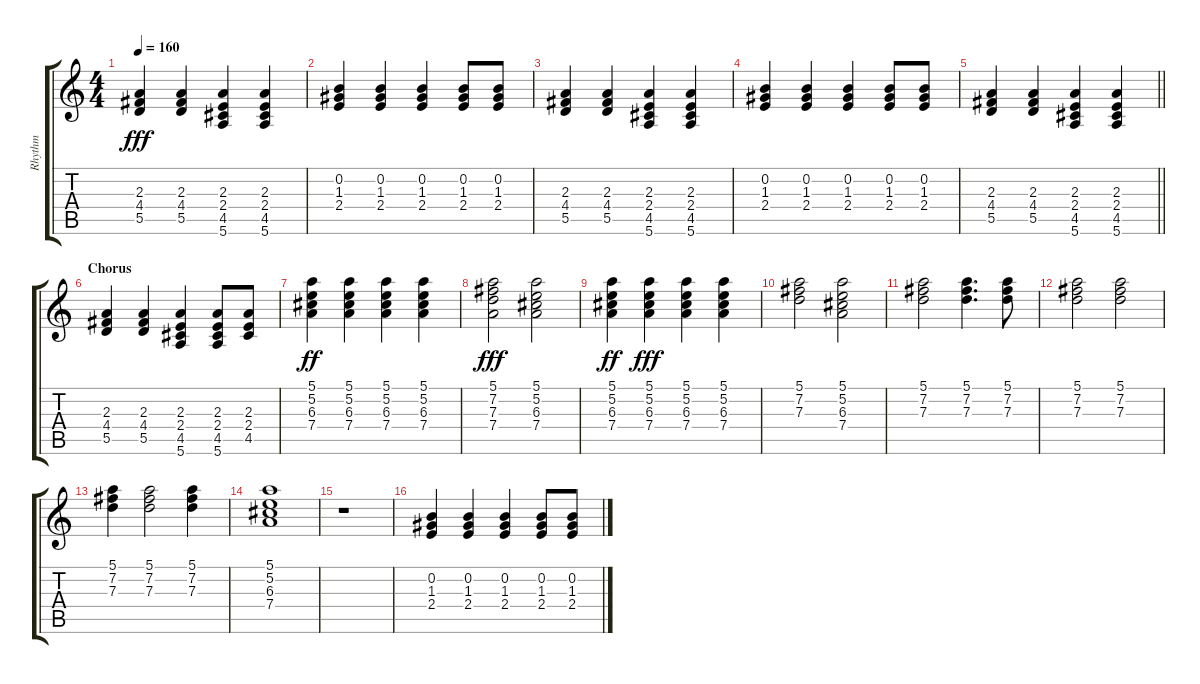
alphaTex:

\track ("Rhythm" "Rhythm") {instrument acousticguitarsteel}
\staff {score tabs}
\tuning (E4 B3 G3 D3 A2 E2) {hide}
\ts (4 4)
\tempo 160
\clef g2
\ks c
(2.3 4.4 5.5).4{dy fff} (2.3 4.4 5.5).4 (2.3 2.4 4.5 5.6).4 (2.3 2.4 4.5 5.6).4 |
(0.2 1.3 2.4).4 (0.2 1.3 2.4).4 (0.2 1.3 2.4).4 (0.2 1.3 2.4).8 (0.2 1.3 2.4).8 |
(2.3 4.4 5.5).4 (2.3 4.4 5.5).4 (2.3 2.4 4.5 5.6).4 (2.3 2.4 4.5 5.6).4 |
(0.2 1.3 2.4).4 (0.2 1.3 2.4).4 (0.2 1.3 2.4).4 (0.2 1.3 2.4).8 (0.2 1.3 2.4).8 |
\barLineRight lightlight
(2.3 4.4 5.5).4 (2.3 4.4 5.5).4 (2.3 2.4 4.5 5.6).4 (2.3 2.4 4.5 5.6).4 |
\section ("" "Chorus")
(2.3 4.4 5.5).4 (2.3 4.4 5.5).4 (2.3 2.4 4.5 5.6).4 (2.3 2.4 4.5 5.6).8 (2.3 2.4 4.5).8 |
(5.1 5.2 6.3 7.4).4{dy ff} (5.1 5.2 6.3 7.4).4 (5.1 5.2 6.3 7.4).4 (5.1 5.2 6.3 7.4).4 |
(5.1 7.2 7.3 7.4).2{dy fff} (5.1 5.2 6.3 7.4).2 |
(5.1 5.2 6.3 7.4).4{dy ff} (5.1 5.2 6.3 7.4).4{dy fff} (5.1 5.2 6.3 7.4).4 (5.1 5.2 6.3 7.4).4 |
(5.1 7.2 7.3).2 (5.1 5.2 6.3 7.4).2 |
(5.1 7.2 7.3).2 (5.1 7.2 7.3).4{d} (5.1 7.2 7.3).8 |
(5.1 7.2 7.3).2 (5.1 7.2 7.3).2 |
(5.1 7.2 7.3).4 (5.1 7.2 7.3).2 (5.1 7.2 7.3).4 |
(5.1 5.2 6.3 7.4).1 |
r.1 |
(0.2 1.3 2.4).4 (0.2 1.3 2.4).4 (0.2 1.3 2.4).4 (0.2 1.3 2.4).8 (0.2 1.3 2.4).8
